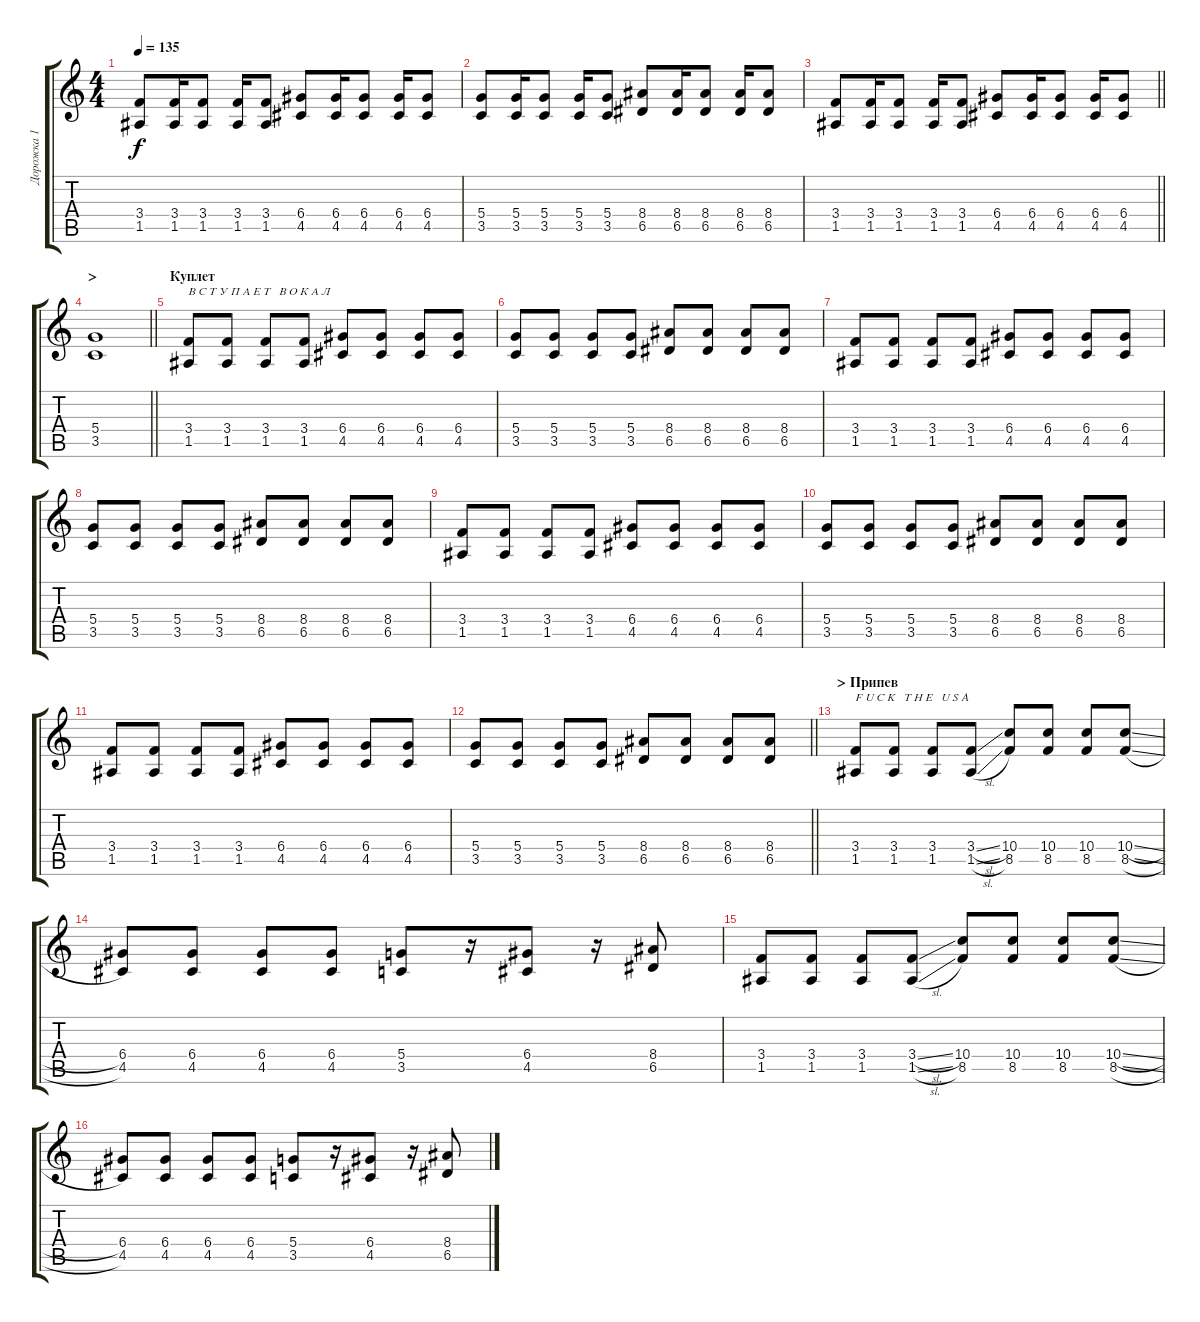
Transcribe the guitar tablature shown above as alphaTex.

\track ("Дорожка 1" "Дорожка 1") {instrument distortionguitar}
\staff {score tabs}
\tuning (E4 B3 G3 D3 A2 E2) {hide}
\ts (4 4)
\tempo 135
\clef g2
\ks c
(3.4 1.5).8{dy f} (3.4 1.5).16 (3.4 1.5).8 (3.4 1.5).16 (3.4 1.5).8 (6.4 4.5).8 (6.4 4.5).16 (6.4 4.5).8 (6.4 4.5).16 (6.4 4.5).8 |
(5.4 3.5).8 (5.4 3.5).16 (5.4 3.5).8 (5.4 3.5).16 (5.4 3.5).8 (8.4 6.5).8 (8.4 6.5).16 (8.4 6.5).8 (8.4 6.5).16 (8.4 6.5).8 |
\barLineRight lightlight
(3.4 1.5).8 (3.4 1.5).16 (3.4 1.5).8 (3.4 1.5).16 (3.4 1.5).8 (6.4 4.5).8 (6.4 4.5).16 (6.4 4.5).8 (6.4 4.5).16 (6.4 4.5).8 |
\section ("" "> ")
\barLineRight lightlight
(5.4 3.5).1 |
\section ("" "Куплет")
(3.4 1.5).8{txt "В С Т У П А Е Т   В О К А Л"} (3.4 1.5).8 (3.4 1.5).8 (3.4 1.5).8 (6.4 4.5).8 (6.4 4.5).8 (6.4 4.5).8 (6.4 4.5).8 |
(5.4 3.5).8 (5.4 3.5).8 (5.4 3.5).8 (5.4 3.5).8 (8.4 6.5).8 (8.4 6.5).8 (8.4 6.5).8 (8.4 6.5).8 |
(3.4 1.5).8 (3.4 1.5).8 (3.4 1.5).8 (3.4 1.5).8 (6.4 4.5).8 (6.4 4.5).8 (6.4 4.5).8 (6.4 4.5).8 |
(5.4 3.5).8 (5.4 3.5).8 (5.4 3.5).8 (5.4 3.5).8 (8.4 6.5).8 (8.4 6.5).8 (8.4 6.5).8 (8.4 6.5).8 |
(3.4 1.5).8 (3.4 1.5).8 (3.4 1.5).8 (3.4 1.5).8 (6.4 4.5).8 (6.4 4.5).8 (6.4 4.5).8 (6.4 4.5).8 |
(5.4 3.5).8 (5.4 3.5).8 (5.4 3.5).8 (5.4 3.5).8 (8.4 6.5).8 (8.4 6.5).8 (8.4 6.5).8 (8.4 6.5).8 |
(3.4 1.5).8 (3.4 1.5).8 (3.4 1.5).8 (3.4 1.5).8 (6.4 4.5).8 (6.4 4.5).8 (6.4 4.5).8 (6.4 4.5).8 |
\barLineRight lightlight
(5.4 3.5).8 (5.4 3.5).8 (5.4 3.5).8 (5.4 3.5).8 (8.4 6.5).8 (8.4 6.5).8 (8.4 6.5).8 (8.4 6.5).8 |
\section ("" "> Припев")
(3.4 1.5).8{txt "F U C K   T H E   U S A"} (3.4 1.5).8 (3.4 1.5).8 (3.4{sl} 1.5{sl}).8 (10.4 8.5).8 (10.4 8.5).8 (10.4 8.5).8 (10.4{sl} 8.5{sl}).8 |
(6.4 4.5).8 (6.4 4.5).8 (6.4 4.5).8 (6.4 4.5).8 (5.4 3.5).8 r.16 (6.4 4.5).8 r.16 (8.4 6.5).8 |
(3.4 1.5).8 (3.4 1.5).8 (3.4 1.5).8 (3.4{sl} 1.5{sl}).8 (10.4 8.5).8 (10.4 8.5).8 (10.4 8.5).8 (10.4{sl} 8.5{sl}).8 |
(6.4 4.5).8 (6.4 4.5).8 (6.4 4.5).8 (6.4 4.5).8 (5.4 3.5).8 r.16 (6.4 4.5).8 r.16 (8.4 6.5).8
